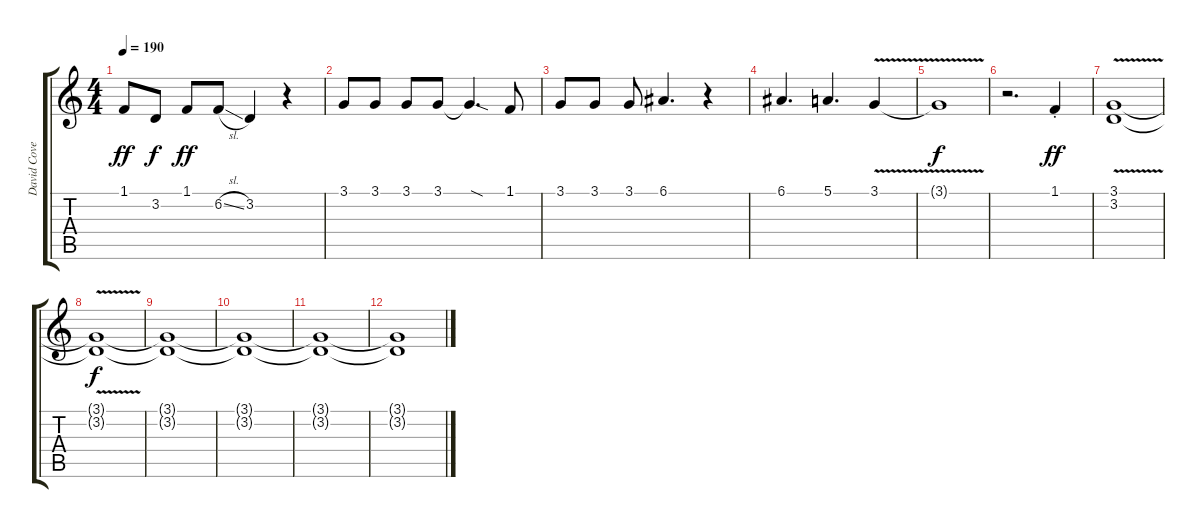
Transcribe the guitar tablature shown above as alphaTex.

\track ("David Coverdale" "David Cove") {instrument clarinet}
\staff {score tabs}
\tuning (E4 B3 G3 D3 A2 E2) {hide}
\ts (4 4)
\tempo 190
\clef g2
\ks c
1.1.8{dy ff} 3.2.8{dy f} 1.1.8{dy ff} 6.2{sl}.8 3.2.4 r.4 |
3.1.8 3.1.8 3.1.8 3.1.8 3.1{sod t}.4{d} 1.1.8 |
3.1.8 3.1.8 3.1.8 6.1.4{d} r.4 |
6.1.4{d} 5.1.4{d} 3.1{v}.4 |
3.1{t}.1{dy f} |
r.2{d} 1.1{st}.4{dy ff} |
(3.1{v} 3.2{v}).1 |
(3.1{t} 3.2{t}).1{dy f} |
(3.1{t} 3.2{t}).1 |
(3.1{t} 3.2{t}).1 |
(3.1{t} 3.2{t}).1 |
(3.1{t} 3.2{t}).1
